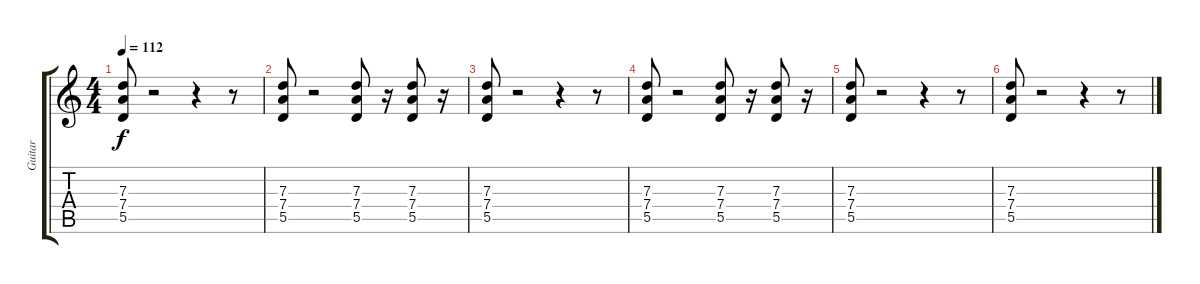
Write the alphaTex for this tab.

\track ("Guitar" "Guitar") {instrument distortionguitar}
\staff {score tabs}
\tuning (E4 B3 G3 D3 A2 E2) {hide}
\ts (4 4)
\tempo 112
\clef g2
\ks c
(7.3 7.4 5.5).8{dy f} r.2 r.4 r.8 |
(7.3 7.4 5.5).8 r.2 (7.3 7.4 5.5).8 r.16 (7.3 7.4 5.5).8 r.16 |
(7.3 7.4 5.5).8 r.2 r.4 r.8 |
(7.3 7.4 5.5).8 r.2 (7.3 7.4 5.5).8 r.16 (7.3 7.4 5.5).8 r.16 |
(7.3 7.4 5.5).8 r.2 r.4 r.8 |
(7.3 7.4 5.5).8 r.2 r.4 r.8
